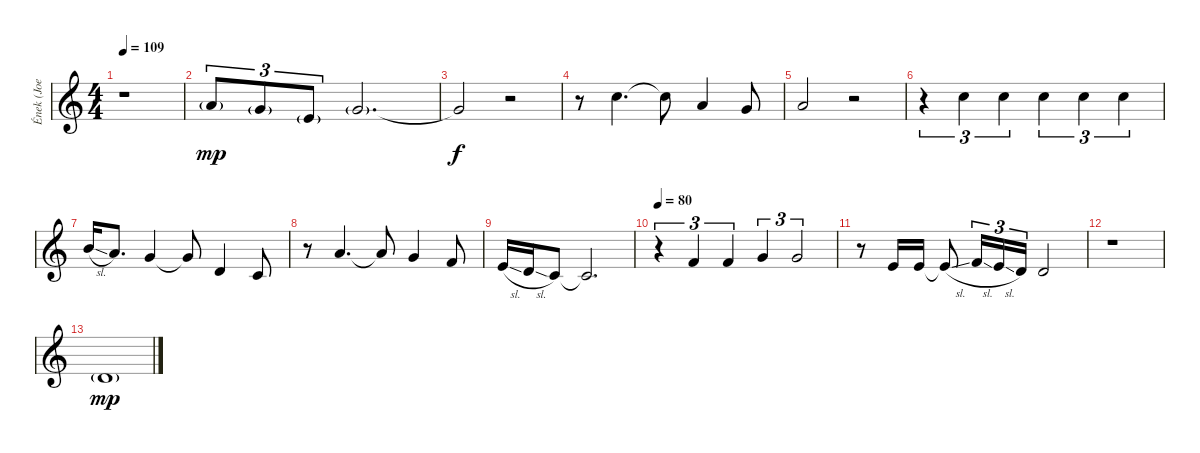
\track ("Ének (Joe Lynn Turner)" "Ének (Joe ") {instrument lead2sawtooth}
\staff {score}
\tuning (E4 B3 G3 D3 A2 E2) {hide}
\ts (4 4)
\tempo 109
\clef g2
\ks c
r.1{dy mp} |
5.1{g}.8{tu (3 2)} 3.1{g}.8{tu (3 2)} 0.1{g}.8{tu (3 2)} 3.1{g}.2{d} |
3.1{t}.2{dy f} r.2 |
r.8 8.1.4{d} 8.1{t}.8 5.1.4 3.1.8 |
5.1.2 r.2 |
r.4{tu (3 2)} 8.1.4{tu (3 2)} 8.1.4{tu (3 2)} 8.1.4{tu (3 2)} 8.1.4{tu (3 2)} 8.1.4{tu (3 2)} |
7.1{sl}.16 5.1.8{d} 3.1.4 3.1{t}.8 3.2.4 1.2.8 |
r.8 5.1.4{d} 5.1{t}.8 3.1.4 1.1.8 |
5.2{sl}.16 3.2{sl}.16 1.2.8 1.2{t}.2{d} |
\tempo 80
r.4{tu (3 2)} 1.1.4{tu (3 2)} 1.1.4{tu (3 2)} 3.1.4{tu (3 2)} 3.1.2{tu (3 2)} |
r.8 5.2.16 5.2.16 5.2{sl t}.8 6.2{sl}.16{tu (3 2)} 5.2{sl}.16{tu (3 2)} 3.2.16{tu (3 2)} 3.2.2 |
r.1 |
3.2{g}.1{dy mp}
